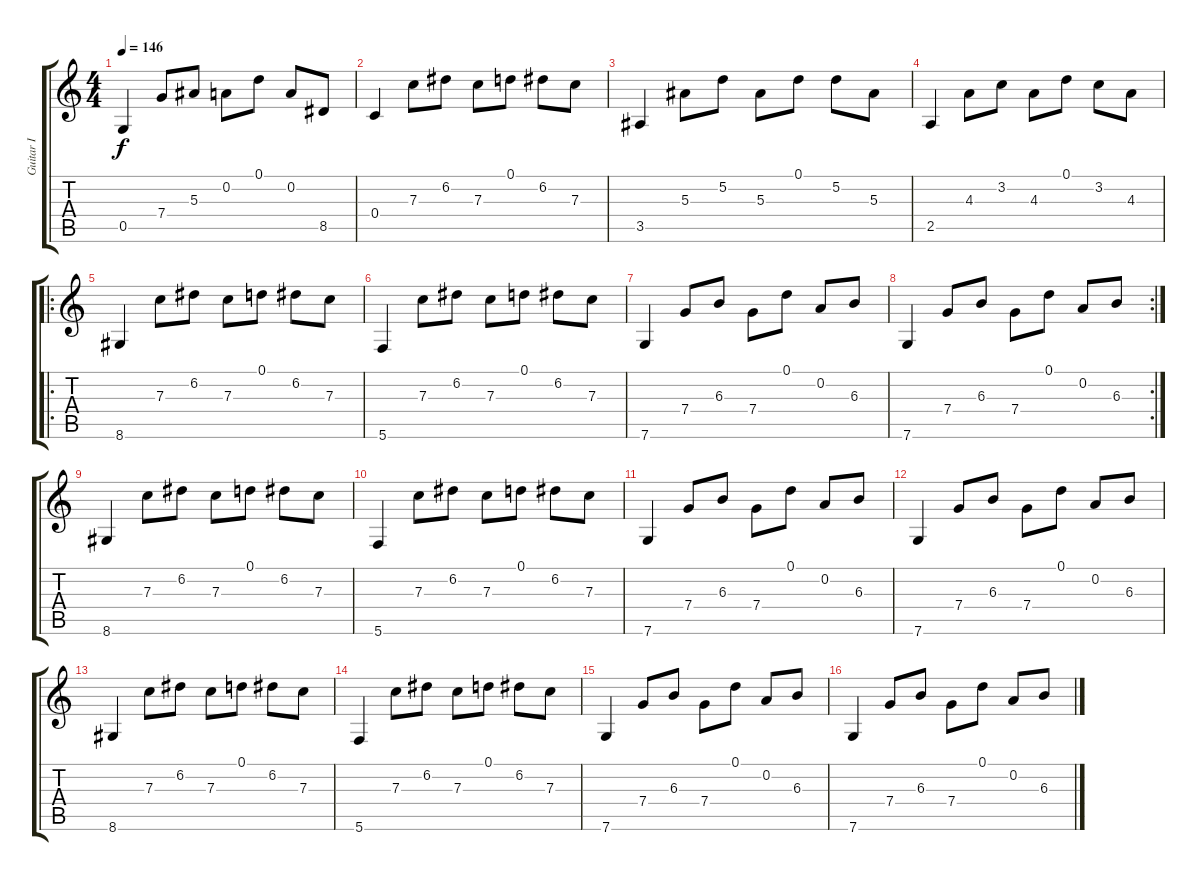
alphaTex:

\track ("Guitar I" "Guitar I") {instrument overdrivenguitar}
\staff {score tabs}
\tuning (D4 A3 F3 C3 G2 C2) {hide}
\ts (4 4)
\tempo 146
\clef g2
\ks c
0.5.4{dy f} 7.4.8 5.3.8 0.2.8 0.1.8 0.2.8 8.5.8 |
0.4.4 7.3.8 6.2.8 7.3.8 0.1.8 6.2.8 7.3.8 |
3.5.4 5.3.8 5.2.8 5.3.8 0.1.8 5.2.8 5.3.8 |
2.5.4 4.3.8 3.2.8 4.3.8 0.1.8 3.2.8 4.3.8 |
\ro
8.6.4 7.3.8 6.2.8 7.3.8 0.1.8 6.2.8 7.3.8 |
5.6.4 7.3.8 6.2.8 7.3.8 0.1.8 6.2.8 7.3.8 |
7.6.4 7.4.8 6.3.8 7.4.8 0.1.8 0.2.8 6.3.8 |
\rc 2
7.6.4 7.4.8 6.3.8 7.4.8 0.1.8 0.2.8 6.3.8 |
8.6.4 7.3.8 6.2.8 7.3.8 0.1.8 6.2.8 7.3.8 |
5.6.4 7.3.8 6.2.8 7.3.8 0.1.8 6.2.8 7.3.8 |
7.6.4 7.4.8 6.3.8 7.4.8 0.1.8 0.2.8 6.3.8 |
7.6.4 7.4.8 6.3.8 7.4.8 0.1.8 0.2.8 6.3.8 |
8.6.4 7.3.8 6.2.8 7.3.8 0.1.8 6.2.8 7.3.8 |
5.6.4 7.3.8 6.2.8 7.3.8 0.1.8 6.2.8 7.3.8 |
7.6.4 7.4.8 6.3.8 7.4.8 0.1.8 0.2.8 6.3.8 |
7.6.4 7.4.8 6.3.8 7.4.8 0.1.8 0.2.8 6.3.8
